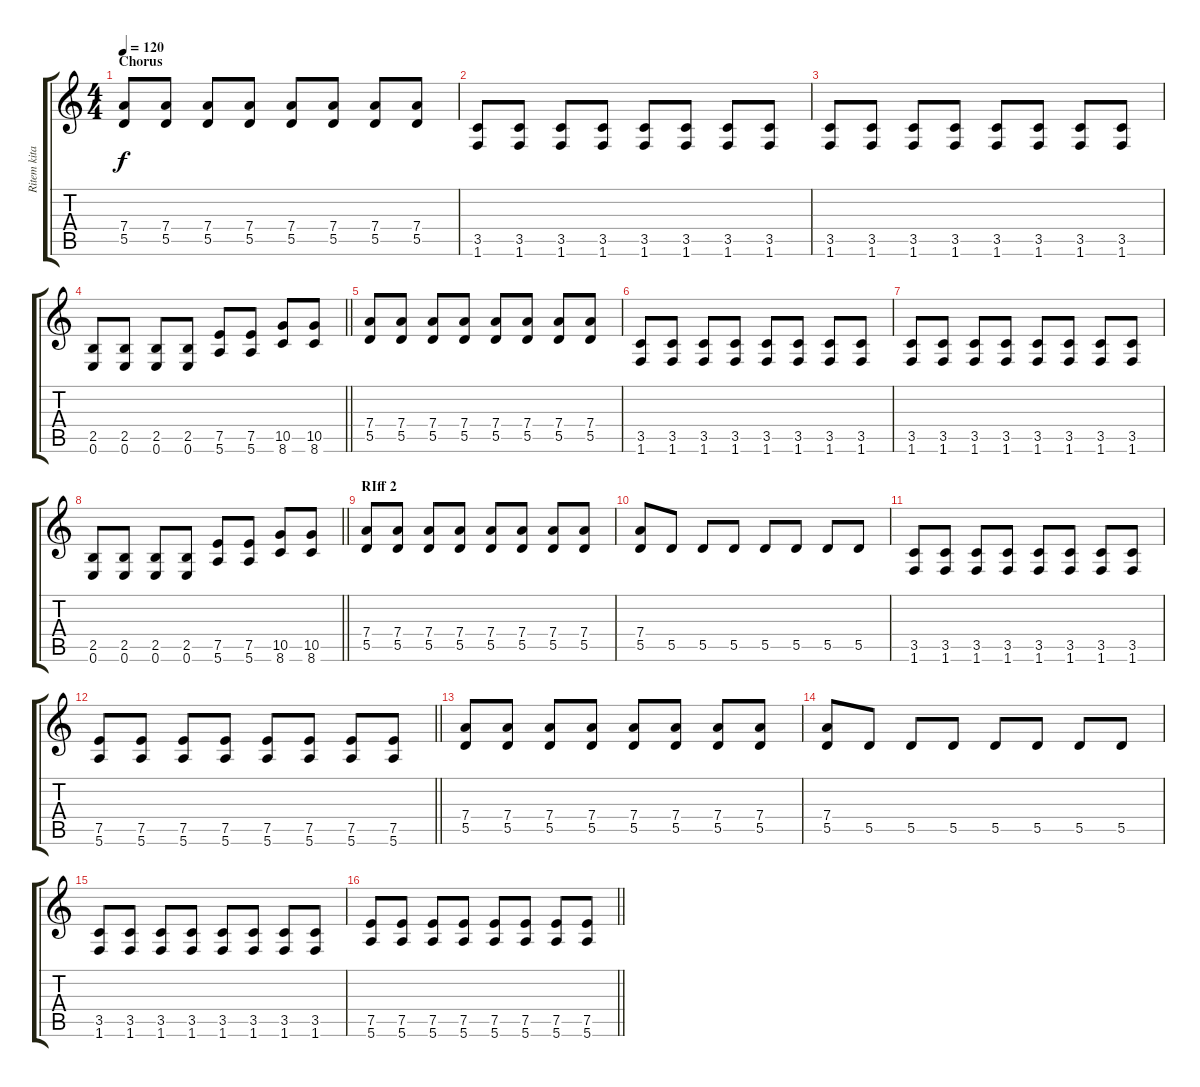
\track ("Ritem kitara" "Ritem kita") {instrument distortionguitar}
\staff {score tabs}
\tuning (E4 B3 G3 D3 A2 E2) {hide}
\ts (4 4)
\section ("" "Chorus")
\tempo 120
\clef g2
\ks c
(7.4 5.5).8{dy f} (7.4 5.5).8 (7.4 5.5).8 (7.4 5.5).8 (7.4 5.5).8 (7.4 5.5).8 (7.4 5.5).8 (7.4 5.5).8 |
(3.5 1.6).8 (3.5 1.6).8 (3.5 1.6).8 (3.5 1.6).8 (3.5 1.6).8 (3.5 1.6).8 (3.5 1.6).8 (3.5 1.6).8 |
(3.5 1.6).8 (3.5 1.6).8 (3.5 1.6).8 (3.5 1.6).8 (3.5 1.6).8 (3.5 1.6).8 (3.5 1.6).8 (3.5 1.6).8 |
\barLineRight lightlight
(2.5 0.6).8 (2.5 0.6).8 (2.5 0.6).8 (2.5 0.6).8 (7.5 5.6).8 (7.5 5.6).8 (10.5 8.6).8 (10.5 8.6).8 |
(7.4 5.5).8 (7.4 5.5).8 (7.4 5.5).8 (7.4 5.5).8 (7.4 5.5).8 (7.4 5.5).8 (7.4 5.5).8 (7.4 5.5).8 |
(3.5 1.6).8 (3.5 1.6).8 (3.5 1.6).8 (3.5 1.6).8 (3.5 1.6).8 (3.5 1.6).8 (3.5 1.6).8 (3.5 1.6).8 |
(3.5 1.6).8 (3.5 1.6).8 (3.5 1.6).8 (3.5 1.6).8 (3.5 1.6).8 (3.5 1.6).8 (3.5 1.6).8 (3.5 1.6).8 |
\barLineRight lightlight
(2.5 0.6).8 (2.5 0.6).8 (2.5 0.6).8 (2.5 0.6).8 (7.5 5.6).8 (7.5 5.6).8 (10.5 8.6).8 (10.5 8.6).8 |
\section ("" "RIff 2")
(7.4 5.5).8 (7.4 5.5).8 (7.4 5.5).8 (7.4 5.5).8 (7.4 5.5).8 (7.4 5.5).8 (7.4 5.5).8 (7.4 5.5).8 |
(7.4 5.5).8 5.5.8 5.5.8 5.5.8 5.5.8 5.5.8 5.5.8 5.5.8 |
(3.5 1.6).8 (3.5 1.6).8 (3.5 1.6).8 (3.5 1.6).8 (3.5 1.6).8 (3.5 1.6).8 (3.5 1.6).8 (3.5 1.6).8 |
\barLineRight lightlight
(7.5 5.6).8 (7.5 5.6).8 (7.5 5.6).8 (7.5 5.6).8 (7.5 5.6).8 (7.5 5.6).8 (7.5 5.6).8 (7.5 5.6).8 |
(7.4 5.5).8 (7.4 5.5).8 (7.4 5.5).8 (7.4 5.5).8 (7.4 5.5).8 (7.4 5.5).8 (7.4 5.5).8 (7.4 5.5).8 |
(7.4 5.5).8 5.5.8 5.5.8 5.5.8 5.5.8 5.5.8 5.5.8 5.5.8 |
(3.5 1.6).8 (3.5 1.6).8 (3.5 1.6).8 (3.5 1.6).8 (3.5 1.6).8 (3.5 1.6).8 (3.5 1.6).8 (3.5 1.6).8 |
\barLineRight lightlight
(7.5 5.6).8 (7.5 5.6).8 (7.5 5.6).8 (7.5 5.6).8 (7.5 5.6).8 (7.5 5.6).8 (7.5 5.6).8 (7.5 5.6).8
